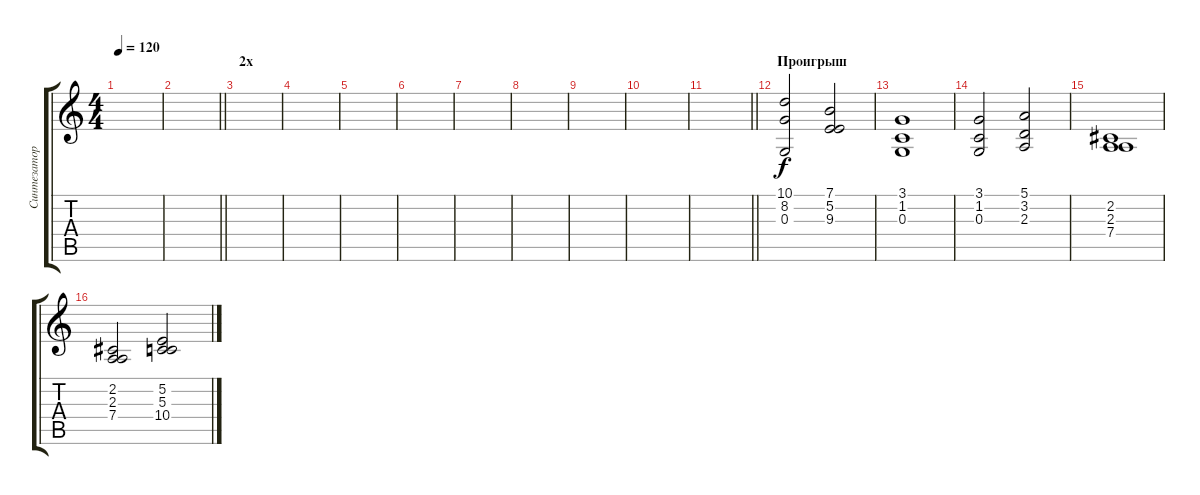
\track ("Синтезатор" "Синтезатор") {instrument oboe}
\staff {score tabs}
\tuning (E4 B3 G3 D3 A2 E2) {hide}
\ts (4 4)
\tempo 120
\clef g2
\ks c
|
\barLineRight lightlight
|
\section ("" "2х")
|
|
|
|
|
|
|
|
\barLineRight lightlight
|
\section ("" "Проигрыш")
(10.1 8.2 0.3).2 (7.1 5.2 9.3).2 |
(3.1 1.2 0.3).1 |
(3.1 1.2 0.3).2 (5.1 3.2 2.3).2 |
(2.2 2.3 7.4).1 |
(2.2 2.3 7.4).2 (5.2 5.3 10.4).2
